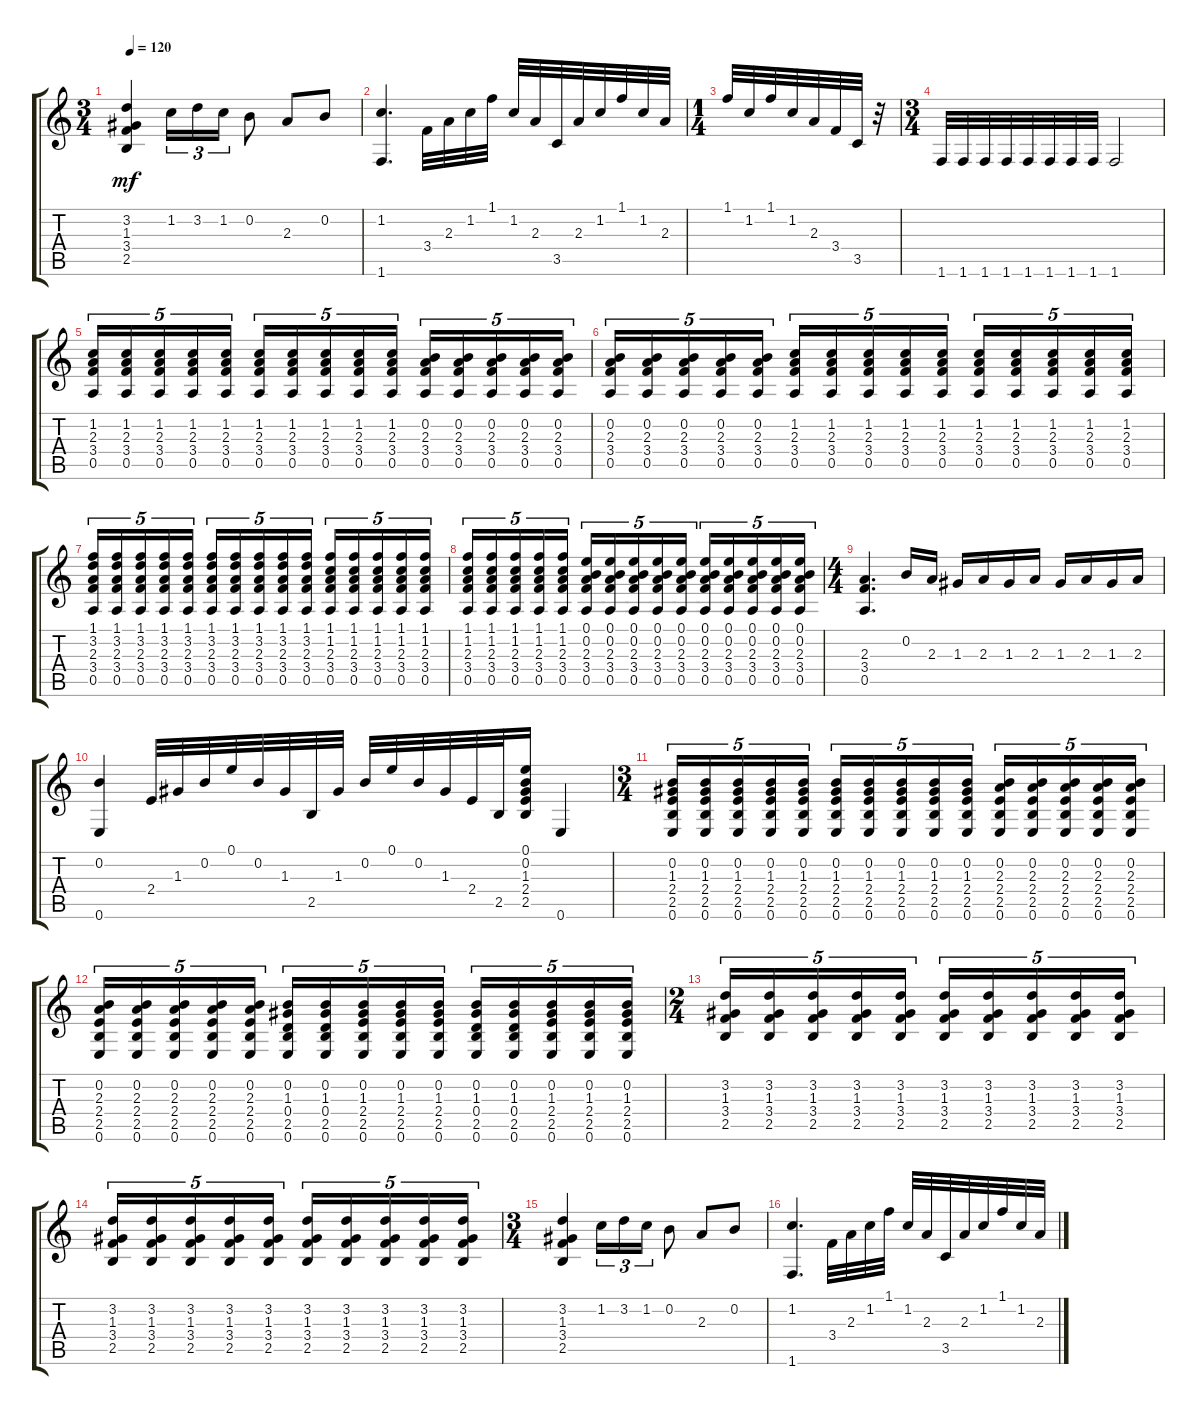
\track "" {instrument acousticguitarnylon}
\staff {score tabs}
\tuning (E4 B3 G3 D3 A2 E2) {hide}
\ts (3 4)
\tempo 120
\clef g2
\ks c
(3.2 1.3 3.4 2.5).4{dy mf} 1.2.16{tu (3 2)} 3.2.16{tu (3 2)} 1.2.16{tu (3 2)} 0.2.8 2.3.8 0.2.8 |
(1.2 1.6).4{d} 3.4.32 2.3.32 1.2.32 1.1.32 1.2.32 2.3.32 3.5.32 2.3.32 1.2.32 1.1.32 1.2.32 2.3.32 |
\ts (1 4)
1.1.32 1.2.32 1.1.32 1.2.32 2.3.32 3.4.32 3.5.32 r.32 |
\ts (3 4)
1.6.32 1.6.32 1.6.32 1.6.32 1.6.32 1.6.32 1.6.32 1.6.32 1.6.2 |
(1.2 2.3 3.4 0.5).16{tu (5 4)} (1.2 2.3 3.4 0.5).16{tu (5 4)} (1.2 2.3 3.4 0.5).16{tu (5 4)} (1.2 2.3 3.4 0.5).16{tu (5 4)} (1.2 2.3 3.4 0.5).16{tu (5 4)} (1.2 2.3 3.4 0.5).16{tu (5 4)} (1.2 2.3 3.4 0.5).16{tu (5 4)} (1.2 2.3 3.4 0.5).16{tu (5 4)} (1.2 2.3 3.4 0.5).16{tu (5 4)} (1.2 2.3 3.4 0.5).16{tu (5 4)} (0.2 2.3 3.4 0.5).16{tu (5 4)} (0.2 2.3 3.4 0.5).16{tu (5 4)} (0.2 2.3 3.4 0.5).16{tu (5 4)} (0.2 2.3 3.4 0.5).16{tu (5 4)} (0.2 2.3 3.4 0.5).16{tu (5 4)} |
(0.2 2.3 3.4 0.5).16{tu (5 4)} (0.2 2.3 3.4 0.5).16{tu (5 4)} (0.2 2.3 3.4 0.5).16{tu (5 4)} (0.2 2.3 3.4 0.5).16{tu (5 4)} (0.2 2.3 3.4 0.5).16{tu (5 4)} (1.2 2.3 3.4 0.5).16{tu (5 4)} (1.2 2.3 3.4 0.5).16{tu (5 4)} (1.2 2.3 3.4 0.5).16{tu (5 4)} (1.2 2.3 3.4 0.5).16{tu (5 4)} (1.2 2.3 3.4 0.5).16{tu (5 4)} (1.2 2.3 3.4 0.5).16{tu (5 4)} (1.2 2.3 3.4 0.5).16{tu (5 4)} (1.2 2.3 3.4 0.5).16{tu (5 4)} (1.2 2.3 3.4 0.5).16{tu (5 4)} (1.2 2.3 3.4 0.5).16{tu (5 4)} |
(1.1 3.2 2.3 3.4 0.5).16{tu (5 4)} (1.1 3.2 2.3 3.4 0.5).16{tu (5 4)} (1.1 3.2 2.3 3.4 0.5).16{tu (5 4)} (1.1 3.2 2.3 3.4 0.5).16{tu (5 4)} (1.1 3.2 2.3 3.4 0.5).16{tu (5 4)} (1.1 3.2 2.3 3.4 0.5).16{tu (5 4)} (1.1 3.2 2.3 3.4 0.5).16{tu (5 4)} (1.1 3.2 2.3 3.4 0.5).16{tu (5 4)} (1.1 3.2 2.3 3.4 0.5).16{tu (5 4)} (1.1 3.2 2.3 3.4 0.5).16{tu (5 4)} (1.1 1.2 2.3 3.4 0.5).16{tu (5 4)} (1.1 1.2 2.3 3.4 0.5).16{tu (5 4)} (1.1 1.2 2.3 3.4 0.5).16{tu (5 4)} (1.1 1.2 2.3 3.4 0.5).16{tu (5 4)} (1.1 1.2 2.3 3.4 0.5).16{tu (5 4)} |
(1.1 1.2 2.3 3.4 0.5).16{tu (5 4)} (1.1 1.2 2.3 3.4 0.5).16{tu (5 4)} (1.1 1.2 2.3 3.4 0.5).16{tu (5 4)} (1.1 1.2 2.3 3.4 0.5).16{tu (5 4)} (1.1 1.2 2.3 3.4 0.5).16{tu (5 4)} (0.1 0.2 2.3 3.4 0.5).16{tu (5 4)} (0.1 0.2 2.3 3.4 0.5).16{tu (5 4)} (0.1 0.2 2.3 3.4 0.5).16{tu (5 4)} (0.1 0.2 2.3 3.4 0.5).16{tu (5 4)} (0.1 0.2 2.3 3.4 0.5).16{tu (5 4)} (0.1 0.2 2.3 3.4 0.5).16{tu (5 4)} (0.1 0.2 2.3 3.4 0.5).16{tu (5 4)} (0.1 0.2 2.3 3.4 0.5).16{tu (5 4)} (0.1 0.2 2.3 3.4 0.5).16{tu (5 4)} (0.1 0.2 2.3 3.4 0.5).16{tu (5 4)} |
\ts (4 4)
(2.3 3.4 0.5).4{d} 0.2.16 2.3.16 1.3.16 2.3.16 1.3.16 2.3.16 1.3.16 2.3.16 1.3.16 2.3.16 |
(0.2 0.6).4 2.4.32 1.3.32 0.2.32 0.1.32 0.2.32 1.3.32 2.5.32 1.3.32 0.2.32 0.1.32 0.2.32 1.3.32 2.4.32 2.5.32 (0.1 0.2 1.3 2.4 2.5).16 0.6.4 |
\ts (3 4)
(0.2 1.3 2.4 2.5 0.6).16{tu (5 4)} (0.2 1.3 2.4 2.5 0.6).16{tu (5 4)} (0.2 1.3 2.4 2.5 0.6).16{tu (5 4)} (0.2 1.3 2.4 2.5 0.6).16{tu (5 4)} (0.2 1.3 2.4 2.5 0.6).16{tu (5 4)} (0.2 1.3 2.4 2.5 0.6).16{tu (5 4)} (0.2 1.3 2.4 2.5 0.6).16{tu (5 4)} (0.2 1.3 2.4 2.5 0.6).16{tu (5 4)} (0.2 1.3 2.4 2.5 0.6).16{tu (5 4)} (0.2 1.3 2.4 2.5 0.6).16{tu (5 4)} (0.2 2.3 2.4 2.5 0.6).16{tu (5 4)} (0.2 2.3 2.4 2.5 0.6).16{tu (5 4)} (0.2 2.3 2.4 2.5 0.6).16{tu (5 4)} (0.2 2.3 2.4 2.5 0.6).16{tu (5 4)} (0.2 2.3 2.4 2.5 0.6).16{tu (5 4)} |
(0.2 2.3 2.4 2.5 0.6).16{tu (5 4)} (0.2 2.3 2.4 2.5 0.6).16{tu (5 4)} (0.2 2.3 2.4 2.5 0.6).16{tu (5 4)} (0.2 2.3 2.4 2.5 0.6).16{tu (5 4)} (0.2 2.3 2.4 2.5 0.6).16{tu (5 4)} (0.2 1.3 0.4 2.5 0.6).16{tu (5 4)} (0.2 1.3 0.4 2.5 0.6).16{tu (5 4)} (0.2 1.3 2.4 2.5 0.6).16{tu (5 4)} (0.2 1.3 2.4 2.5 0.6).16{tu (5 4)} (0.2 1.3 2.4 2.5 0.6).16{tu (5 4)} (0.2 1.3 0.4 2.5 0.6).16{tu (5 4)} (0.2 1.3 0.4 2.5 0.6).16{tu (5 4)} (0.2 1.3 2.4 2.5 0.6).16{tu (5 4)} (0.2 1.3 2.4 2.5 0.6).16{tu (5 4)} (0.2 1.3 2.4 2.5 0.6).16{tu (5 4)} |
\ts (2 4)
(3.2 1.3 3.4 2.5).16{tu (5 4)} (3.2 1.3 3.4 2.5).16{tu (5 4)} (3.2 1.3 3.4 2.5).16{tu (5 4)} (3.2 1.3 3.4 2.5).16{tu (5 4)} (3.2 1.3 3.4 2.5).16{tu (5 4)} (3.2 1.3 3.4 2.5).16{tu (5 4)} (3.2 1.3 3.4 2.5).16{tu (5 4)} (3.2 1.3 3.4 2.5).16{tu (5 4)} (3.2 1.3 3.4 2.5).16{tu (5 4)} (3.2 1.3 3.4 2.5).16{tu (5 4)} |
(3.2 1.3 3.4 2.5).16{tu (5 4)} (3.2 1.3 3.4 2.5).16{tu (5 4)} (3.2 1.3 3.4 2.5).16{tu (5 4)} (3.2 1.3 3.4 2.5).16{tu (5 4)} (3.2 1.3 3.4 2.5).16{tu (5 4)} (3.2 1.3 3.4 2.5).16{tu (5 4)} (3.2 1.3 3.4 2.5).16{tu (5 4)} (3.2 1.3 3.4 2.5).16{tu (5 4)} (3.2 1.3 3.4 2.5).16{tu (5 4)} (3.2 1.3 3.4 2.5).16{tu (5 4)} |
\ts (3 4)
(3.2 1.3 3.4 2.5).4 1.2.16{tu (3 2)} 3.2.16{tu (3 2)} 1.2.16{tu (3 2)} 0.2.8 2.3.8 0.2.8 |
(1.2 1.6).4{d} 3.4.32 2.3.32 1.2.32 1.1.32 1.2.32 2.3.32 3.5.32 2.3.32 1.2.32 1.1.32 1.2.32 2.3.32
